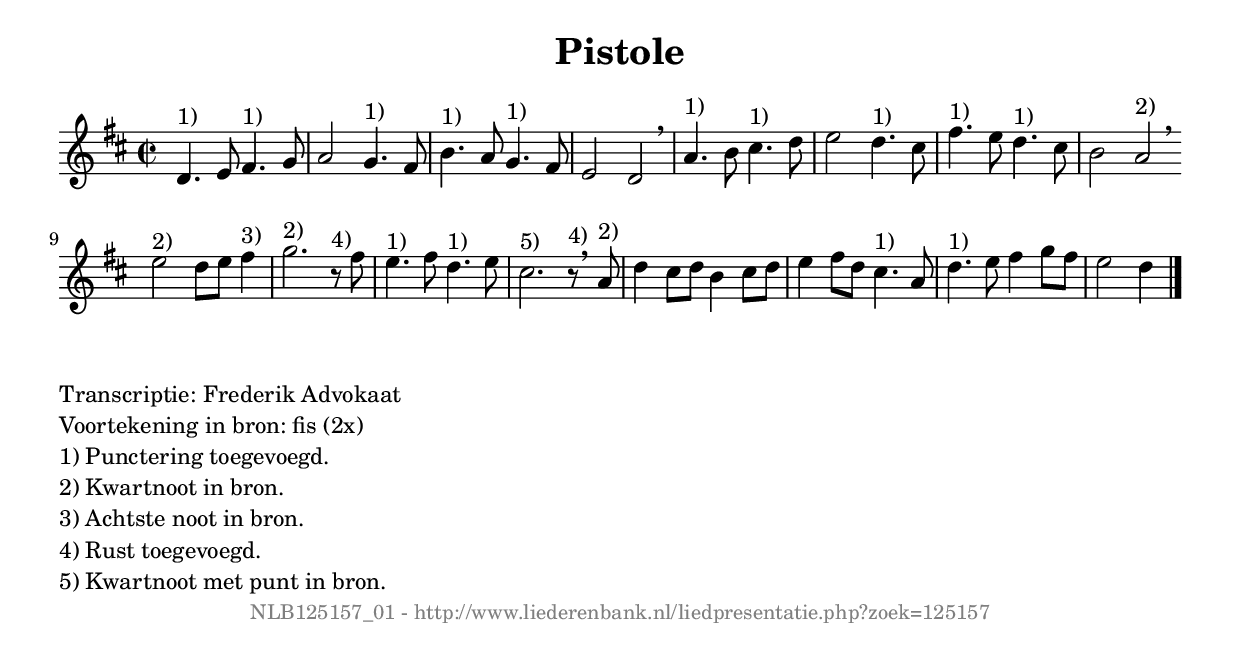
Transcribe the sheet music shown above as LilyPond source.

%
% produced by wce2krn 1.64 (7 June 2014)
%
\version"2.16"
#(append! paper-alist '(("long" . (cons (* 210 mm) (* 2000 mm)))))
#(set-default-paper-size "long")
sb = {\breathe}
mBreak = {\breathe }
bBreak = {\breathe }
x = {\once\override NoteHead #'style = #'cross }
gl=\glissando
itime={\override Staff.TimeSignature #'stencil = ##f }
ficta = {\once\set suggestAccidentals = ##t}
fine = {\once\override Score.RehearsalMark #'self-alignment-X = #1 \mark \markup {\italic{Fine}}}
dc = {\once\override Score.RehearsalMark #'self-alignment-X = #1 \mark \markup {\italic{D.C.}}}
dcf = {\once\override Score.RehearsalMark #'self-alignment-X = #1 \mark \markup {\italic{D.C. al Fine}}}
dcc = {\once\override Score.RehearsalMark #'self-alignment-X = #1 \mark \markup {\italic{D.C. al Coda}}}
ds = {\once\override Score.RehearsalMark #'self-alignment-X = #1 \mark \markup {\italic{D.S.}}}
dsf = {\once\override Score.RehearsalMark #'self-alignment-X = #1 \mark \markup {\italic{D.S. al Fine}}}
dsc = {\once\override Score.RehearsalMark #'self-alignment-X = #1 \mark \markup {\italic{D.S. al Coda}}}
pv = {\set Score.repeatCommands = #'((volta "1"))}
sv = {\set Score.repeatCommands = #'((volta "2"))}
tv = {\set Score.repeatCommands = #'((volta "3"))}
qv = {\set Score.repeatCommands = #'((volta "4"))}
xv = {\set Score.repeatCommands = #'((volta #f))}
\header{ tagline = ""
title = "Pistole"
}
\score {{
\key d \major
\relative g'
{
\set melismaBusyProperties = #'()
\time 2/2
\tempo 4=120
\override Score.MetronomeMark #'transparent = ##t
\override Score.RehearsalMark #'break-visibility = #(vector #t #t #f)
d4.^"1)" e8 fis4.^"1)" g8 a2 g4.^"1)" fis8 b4.^"1)" a8 g4.^"1)" fis8 e2 d \mBreak \bar "|"
a'4.^"1)" b8 cis4.^"1)" d8 e2 d4.^"1)" cis8 fis4.^"1)" e8 d4.^"1)" cis8 b2 a2^"2)" \bar ":|" \bBreak
e'2^"2)" d8 e fis4^"3)" g2.^"2)" r8^"4)" fis8 e4.^"1)" fis8 d4.^"1)" e8 cis2.^"5)" r8^"4)" \mBreak
a8^"2)" d4 cis8 d b4 cis8 d e4 fis8 d cis4.^"1)" a8 d4.^"1)" e8 fis4 g8 fis e2 d4 \bar "|."
 }}
 \midi { }
 \layout {
            indent = 0.0\cm
}
}
\markup { \wordwrap-string #" 
Transcriptie: Frederik Advokaat

Voortekening in bron: fis (2x)

1) Punctering toegevoegd.

2) Kwartnoot in bron.

3) Achtste noot in bron.

4) Rust toegevoegd.

5) Kwartnoot met punt in bron.
"}
\markup { \vspace #0 } \markup { \with-color #grey \fill-line { \center-column { \smaller "NLB125157_01 - http://www.liederenbank.nl/liedpresentatie.php?zoek=125157" } } }
